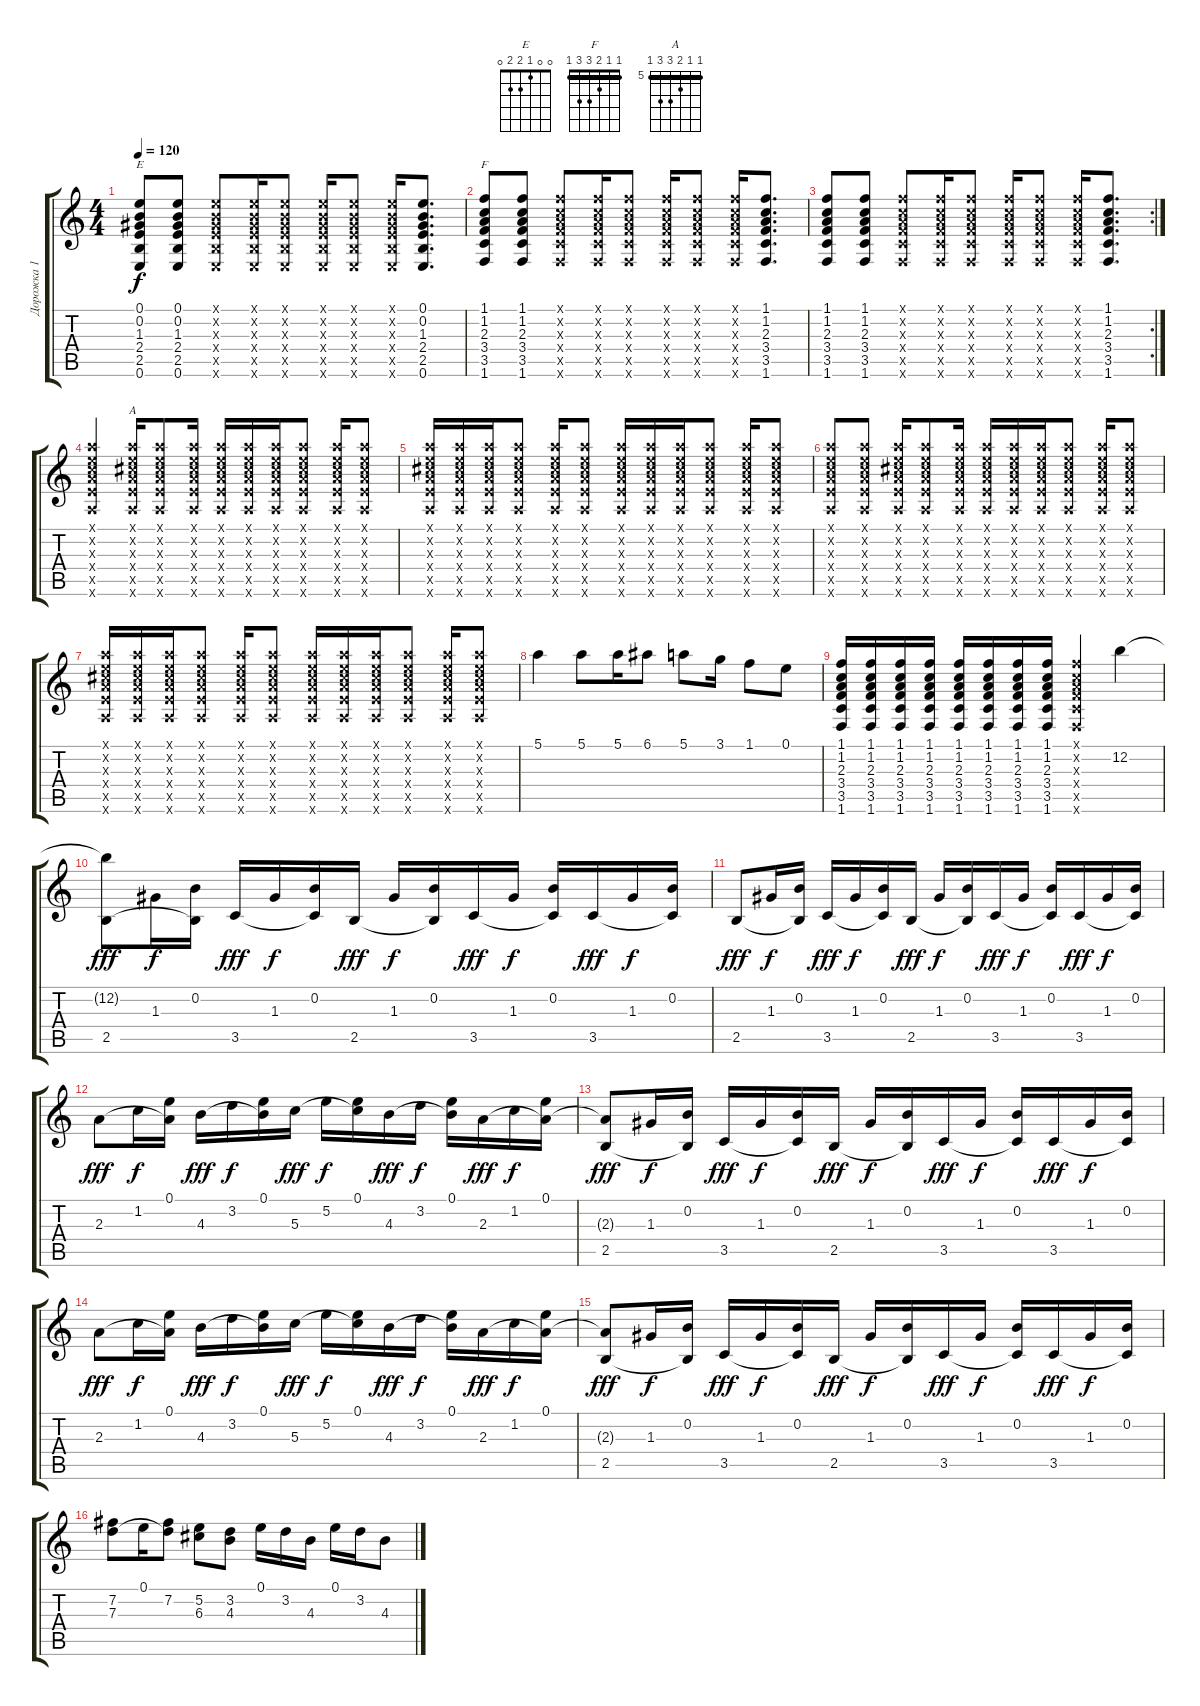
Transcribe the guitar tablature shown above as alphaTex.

\track ("Дорожка 1" "Дорожка 1") {instrument acousticguitarsteel}
\staff {score tabs}
\tuning (E4 B3 G3 D3 A2 E2) {hide}
\chord ("E" 0 0 1 2 2 0)
\chord ("F" 1 1 2 3 3 1) {barre 1}
\chord ("A" 5 5 6 7 7 5) {firstfret 5 barre 5}
\ts (4 4)
\tempo 120
\clef g2
\ks c
(0.1 0.2 1.3 2.4 2.5 0.6).8{ch "E" dy f} (0.1 0.2 1.3 2.4 2.5 0.6).8 (0.1{x} 0.2{x} 1.3{x} 2.4{x} 2.5{x} 0.6{x}).8 (0.1{x} 0.2{x} 1.3{x} 2.4{x} 2.5{x} 0.6{x}).16 (0.1{x} 0.2{x} 1.3{x} 2.4{x} 2.5{x} 0.6{x}).8 (0.1{x} 0.2{x} 1.3{x} 2.4{x} 2.5{x} 0.6{x}).16 (0.1{x} 0.2{x} 1.3{x} 2.4{x} 2.5{x} 0.6{x}).8 (0.1{x} 0.2{x} 1.3{x} 2.4{x} 2.5{x} 0.6{x}).16 (0.1 0.2 1.3 2.4 2.5 0.6).8{d} |
(1.1 1.2 2.3 3.4 3.5 1.6).8{ch "F"} (1.1 1.2 2.3 3.4 3.5 1.6).8 (1.1{x} 1.2{x} 2.3{x} 3.4{x} 3.5{x} 1.6{x}).8 (1.1{x} 1.2{x} 2.3{x} 3.4{x} 3.5{x} 1.6{x}).16 (1.1{x} 1.2{x} 2.3{x} 3.4{x} 3.5{x} 1.6{x}).8 (1.1{x} 1.2{x} 2.3{x} 3.4{x} 3.5{x} 1.6{x}).16 (1.1{x} 1.2{x} 2.3{x} 3.4{x} 3.5{x} 1.6{x}).8 (1.1{x} 1.2{x} 2.3{x} 3.4{x} 3.5{x} 1.6{x}).16 (1.1 1.2 2.3 3.4 3.5 1.6).8{d} |
\rc 2
(1.1 1.2 2.3 3.4 3.5 1.6).8 (1.1 1.2 2.3 3.4 3.5 1.6).8 (1.1{x} 1.2{x} 2.3{x} 3.4{x} 3.5{x} 1.6{x}).8 (1.1{x} 1.2{x} 2.3{x} 3.4{x} 3.5{x} 1.6{x}).16 (1.1{x} 1.2{x} 2.3{x} 3.4{x} 3.5{x} 1.6{x}).8 (1.1{x} 1.2{x} 2.3{x} 3.4{x} 3.5{x} 1.6{x}).16 (1.1{x} 1.2{x} 2.3{x} 3.4{x} 3.5{x} 1.6{x}).8 (1.1{x} 1.2{x} 2.3{x} 3.4{x} 3.5{x} 1.6{x}).16 (1.1 1.2 2.3 3.4 3.5 1.6).8{d} |
(5.1{x} 5.2{x} 5.3{x} 7.4{x} 7.5{x} 5.6{x}).4 (5.1{x} 5.2{x} 6.3{x} 7.4{x} 7.5{x} 5.6{x}).16{ch "A"} (5.1{x} 5.2{x} 6.3{x} 7.4{x} 7.5{x} 5.6{x}).8 (5.1{x} 5.2{x} 6.3{x} 7.4{x} 7.5{x} 5.6{x}).16 (5.1{x} 5.2{x} 6.3{x} 7.4{x} 7.5{x} 5.6{x}).16 (5.1{x} 5.2{x} 6.3{x} 7.4{x} 7.5{x} 5.6{x}).16 (5.1{x} 5.2{x} 6.3{x} 7.4{x} 7.5{x} 5.6{x}).16 (5.1{x} 5.2{x} 6.3{x} 7.4{x} 7.5{x} 5.6{x}).8 (5.1{x} 5.2{x} 6.3{x} 7.4{x} 7.5{x} 5.6{x}).16 (5.1{x} 5.2{x} 6.3{x} 7.4{x} 7.5{x} 5.6{x}).8 |
(5.1{x} 5.2{x} 6.3{x} 7.4{x} 7.5{x} 5.6{x}).16 (5.1{x} 5.2{x} 6.3{x} 7.4{x} 7.5{x} 5.6{x}).16 (5.1{x} 5.2{x} 6.3{x} 7.4{x} 7.5{x} 5.6{x}).16 (5.1{x} 5.2{x} 6.3{x} 7.4{x} 7.5{x} 5.6{x}).8 (5.1{x} 5.2{x} 6.3{x} 7.4{x} 7.5{x} 5.6{x}).16 (5.1{x} 5.2{x} 6.3{x} 7.4{x} 7.5{x} 5.6{x}).8 (5.1{x} 5.2{x} 6.3{x} 7.4{x} 7.5{x} 5.6{x}).16 (5.1{x} 5.2{x} 6.3{x} 7.4{x} 7.5{x} 5.6{x}).16 (5.1{x} 5.2{x} 6.3{x} 7.4{x} 7.5{x} 5.6{x}).16 (5.1{x} 5.2{x} 6.3{x} 7.4{x} 7.5{x} 5.6{x}).8 (5.1{x} 5.2{x} 6.3{x} 7.4{x} 7.5{x} 5.6{x}).16 (5.1{x} 5.2{x} 6.3{x} 7.4{x} 7.5{x} 5.6{x}).8 |
(5.1{x} 5.2{x} 5.3{x} 7.4{x} 7.5{x} 5.6{x}).8 (5.1{x} 5.2{x} 5.3{x} 7.4{x} 7.5{x} 5.6{x}).8 (5.1{x} 5.2{x} 6.3{x} 7.4{x} 7.5{x} 5.6{x}).16 (5.1{x} 5.2{x} 6.3{x} 7.4{x} 7.5{x} 5.6{x}).8 (5.1{x} 5.2{x} 6.3{x} 7.4{x} 7.5{x} 5.6{x}).16 (5.1{x} 5.2{x} 6.3{x} 7.4{x} 7.5{x} 5.6{x}).16 (5.1{x} 5.2{x} 6.3{x} 7.4{x} 7.5{x} 5.6{x}).16 (5.1{x} 5.2{x} 6.3{x} 7.4{x} 7.5{x} 5.6{x}).16 (5.1{x} 5.2{x} 6.3{x} 7.4{x} 7.5{x} 5.6{x}).8 (5.1{x} 5.2{x} 6.3{x} 7.4{x} 7.5{x} 5.6{x}).16 (5.1{x} 5.2{x} 6.3{x} 7.4{x} 7.5{x} 5.6{x}).8 |
(5.1{x} 5.2{x} 6.3{x} 7.4{x} 7.5{x} 5.6{x}).16 (5.1{x} 5.2{x} 6.3{x} 7.4{x} 7.5{x} 5.6{x}).16 (5.1{x} 5.2{x} 6.3{x} 7.4{x} 7.5{x} 5.6{x}).16 (5.1{x} 5.2{x} 6.3{x} 7.4{x} 7.5{x} 5.6{x}).8 (5.1{x} 5.2{x} 6.3{x} 7.4{x} 7.5{x} 5.6{x}).16 (5.1{x} 5.2{x} 6.3{x} 7.4{x} 7.5{x} 5.6{x}).8 (5.1{x} 5.2{x} 6.3{x} 7.4{x} 7.5{x} 5.6{x}).16 (5.1{x} 5.2{x} 6.3{x} 7.4{x} 7.5{x} 5.6{x}).16 (5.1{x} 5.2{x} 6.3{x} 7.4{x} 7.5{x} 5.6{x}).16 (5.1{x} 5.2{x} 6.3{x} 7.4{x} 7.5{x} 5.6{x}).8 (5.1{x} 5.2{x} 6.3{x} 7.4{x} 7.5{x} 5.6{x}).16 (5.1{x} 5.2{x} 6.3{x} 7.4{x} 7.5{x} 5.6{x}).8 |
5.1.4 5.1.8 5.1.16 6.1.8 5.1.8 3.1.16 1.1.8 0.1.8 |
(1.1 1.2 2.3 3.4 3.5 1.6).16 (1.1 1.2 2.3 3.4 3.5 1.6).16 (1.1 1.2 2.3 3.4 3.5 1.6).16 (1.1 1.2 2.3 3.4 3.5 1.6).16 (1.1 1.2 2.3 3.4 3.5 1.6).16 (1.1 1.2 2.3 3.4 3.5 1.6).16 (1.1 1.2 2.3 3.4 3.5 1.6).16 (1.1 1.2 2.3 3.4 3.5 1.6).16 (1.1{x} 1.2{x} 2.3{x} 3.4{x} 3.5{x} 1.6{x}).4 12.2.4 |
(12.2{t} 2.5).8{dy fff} 1.3.16{dy f} (0.2 2.5{t}).16 3.5.16{dy fff} 1.3.16{dy f} (0.2 3.5{t}).16 2.5.16{dy fff} 1.3.16{dy f} (0.2 2.5{t}).16 3.5.16{dy fff} 1.3.16{dy f} (0.2 3.5{t}).16 3.5.16{dy fff} 1.3.16{dy f} (0.2 3.5{t}).16 |
2.5.8{dy fff} 1.3.16{dy f} (0.2 2.5{t}).16 3.5.16{dy fff} 1.3.16{dy f} (0.2 3.5{t}).16 2.5.16{dy fff} 1.3.16{dy f} (0.2 2.5{t}).16 3.5.16{dy fff} 1.3.16{dy f} (0.2 3.5{t}).16 3.5.16{dy fff} 1.3.16{dy f} (0.2 3.5{t}).16 |
2.3.8{dy fff} 1.2.16{dy f} (0.1 2.3{t}).16 4.3.16{dy fff} 3.2.16{dy f} (0.1 4.3{t}).16 5.3.16{dy fff} 5.2.16{dy f} (0.1 5.3{t}).16 4.3.16{dy fff} 3.2.16{dy f} (0.1 4.3{t}).16 2.3.16{dy fff} 1.2.16{dy f} (0.1 2.3{t}).16 |
(2.3{t} 2.5).8{dy fff} 1.3.16{dy f} (0.2 2.5{t}).16 3.5.16{dy fff} 1.3.16{dy f} (0.2 3.5{t}).16 2.5.16{dy fff} 1.3.16{dy f} (0.2 2.5{t}).16 3.5.16{dy fff} 1.3.16{dy f} (0.2 3.5{t}).16 3.5.16{dy fff} 1.3.16{dy f} (0.2 3.5{t}).16 |
2.3.8{dy fff} 1.2.16{dy f} (0.1 2.3{t}).16 4.3.16{dy fff} 3.2.16{dy f} (0.1 4.3{t}).16 5.3.16{dy fff} 5.2.16{dy f} (0.1 5.3{t}).16 4.3.16{dy fff} 3.2.16{dy f} (0.1 4.3{t}).16 2.3.16{dy fff} 1.2.16{dy f} (0.1 2.3{t}).16 |
(2.3{t} 2.5).8{dy fff} 1.3.16{dy f} (0.2 2.5{t}).16 3.5.16{dy fff} 1.3.16{dy f} (0.2 3.5{t}).16 2.5.16{dy fff} 1.3.16{dy f} (0.2 2.5{t}).16 3.5.16{dy fff} 1.3.16{dy f} (0.2 3.5{t}).16 3.5.16{dy fff} 1.3.16{dy f} (0.2 3.5{t}).16 |
(7.2 7.3).8 0.1.16 (7.2 7.3{t}).8 (5.2 6.3).8 (3.2 4.3).8 0.1.16 3.2.16 4.3.16 0.1.16 3.2.16 4.3.8
